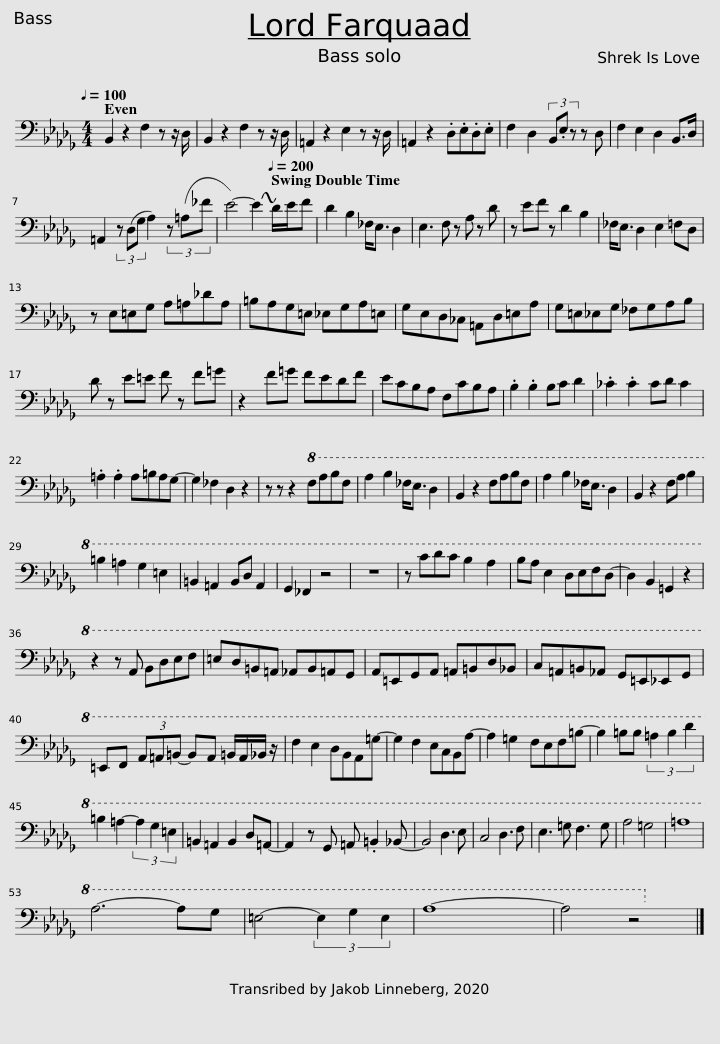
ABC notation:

X:1
L:1/8
Q:1/4=100
M:4/4
I:linebreak $
K:Db
V:1 bass transpose=-12
V:1
 B,,2 z2 F,2 z z/ D,/ | B,,2 z2 F,2 z z/ D,/ | =A,,2 z2 E,2 z z/ D,/ | =A,,2 z2 .D,.E,.D,.E, | F,2 D,2 (3B,,.E, z z D, | %5
 F,2 E,2 D,2 B,,>D, |$ =A,,2 (3z (D,G, A,2) (3z (=A,_F | E4-) E2 D/E/F |[Q:1/4=200] D2 B,2 _F,<E, D,2 | E,3 F, z A, z D | %10
 z EF z D2 B,2 | _F,<E, D,2 E,2 =F,D, |$ z E,=E,G, A,=A,_DA, | =B,A,G,=E, _E,G,A,=E, | G,E,D,_C, =A,,D,=E,A, | %15
 G,=E,_E,G, _F,G,A,B, |$ D z E=E F z F=G | z2 F=G FEDF | ECB,A, F,CB,A, | .B,2 .B,2 B,C D2 | %20
 ._C2 .C2 CD C2 |$ .=A,2 .A,2 A,=B,A,G,- | G,2 _F,2 D,2 z2 | z z z2!8va(! FABF | A2 B2 _F<E D2 | %25
 B,2 z2 FABF | A2 B2 _F<E D2 | B,2 z2 FA B2 |$ =B2 =A2 G2 =E2 | =B,2 =A,2 B,D A,2 | %30
 G,2 _F,2 z4 | z8 | z cdc B2 A2 | BA E2 DEFD- | D2 B,2 =G,2 z2 |$ %35
 z2 z A, B,DEF | =ED=B,=A, _A,B,=A,G, | A,=E,G,A, =A,=B,D_B, | C=A,=B,_A, G,=E,_E,G, |$ =E,F, (3A,=A,=B,- B,A, =B,/A,/_B,/ z/ | %40
 F2 E2 DB,A,=G- | G2 F2 ECB,A- | A2 =G2 FEF=B- | B2 =BB (3=A2 B2 d2 |$ =B2 =A2- (3A2 G2 =E2 | %45
 =B,2 =A,2 B,2 D=A,- | A,2 z G, =A, .=B,2 _B,- | B,4 D3 E | C4 D3 F | E3 =G F3 G | %50
 A4 =G4 | =A8 |$ A6- AG | =E4- (3E2 G2 E2 | A8- | %55
 A4 z4!8va)! |] %56
